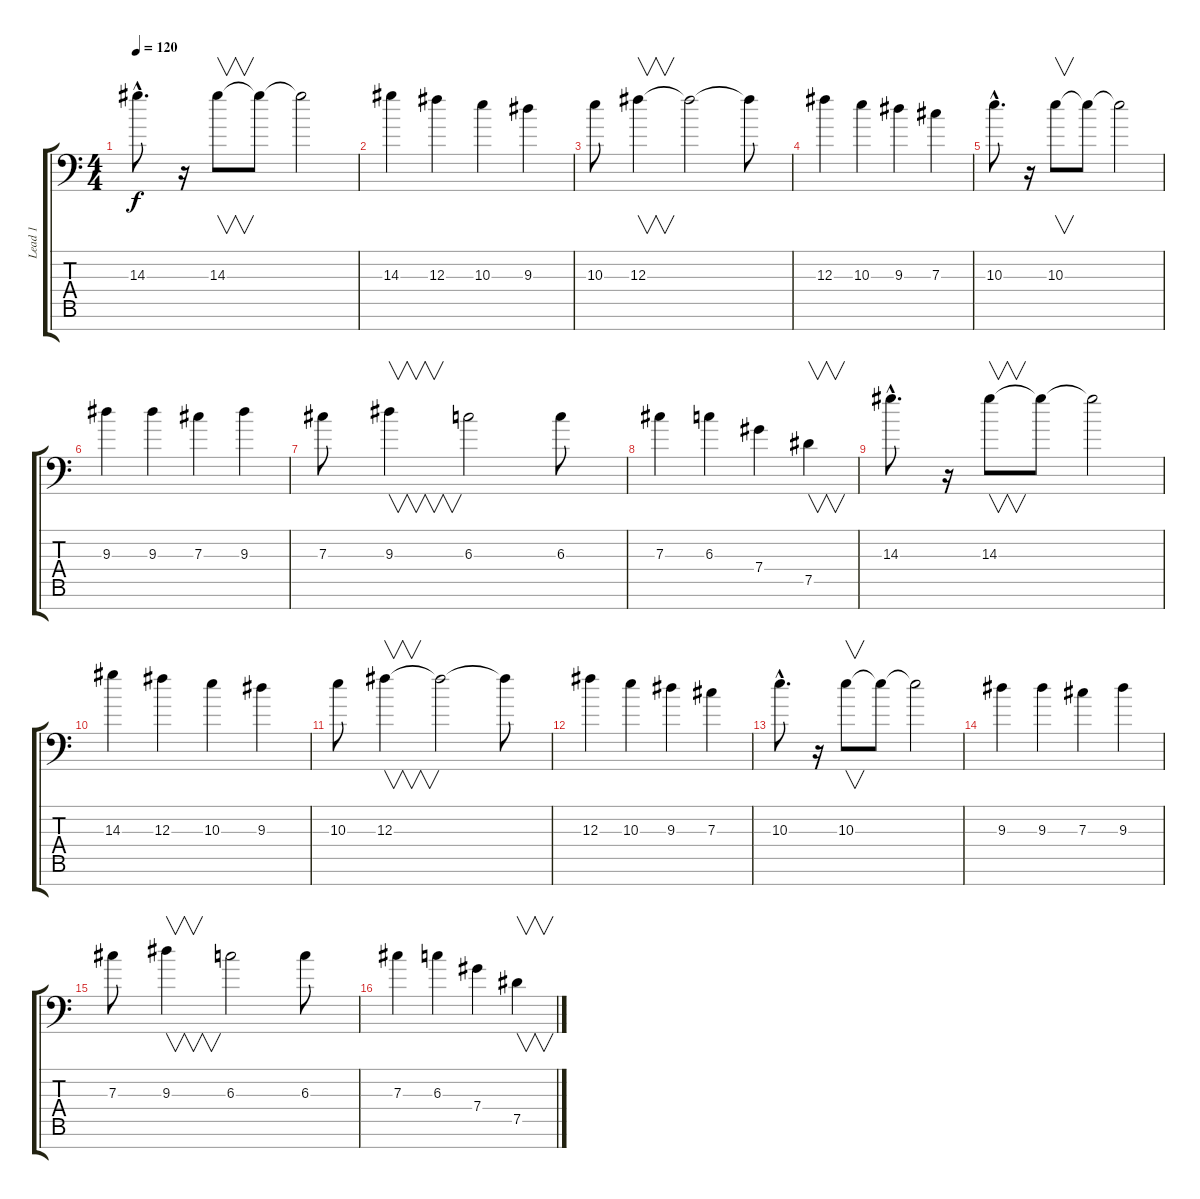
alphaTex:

\track ("Lead 1" "Lead 1") {instrument overdrivenguitar}
\staff {score tabs}
\tuning (Eb4 Bb3 Gb3 Db3 Ab2 Eb2 Bb1) {hide}
\ts (4 4)
\tempo 120
\clef f4
\ks c
14.3{hac}.8{d dy f} r.16 14.3.8{v} 14.3{t}.8 14.3{t}.2 |
14.3.4 12.3.4 10.3.4 9.3.4 |
10.3.8 12.3.4{v} 12.3{t}.2 12.3{t}.8 |
12.3.4 10.3.4 9.3.4 7.3.4 |
10.3{hac}.8{d} r.16 10.3.8{v} 10.3{t}.8 10.3{t}.2 |
9.3.4 9.3.4 7.3.4 9.3.4 |
7.3.8 9.3.4{v} 6.3.2 6.3.8 |
7.3.4 6.3.4 7.4.4 7.5.4{v} |
14.3{hac}.8{d} r.16 14.3.8{v} 14.3{t}.8 14.3{t}.2 |
14.3.4 12.3.4 10.3.4 9.3.4 |
10.3.8 12.3.4{v} 12.3{t}.2 12.3{t}.8 |
12.3.4 10.3.4 9.3.4 7.3.4 |
10.3{hac}.8{d} r.16 10.3.8{v} 10.3{t}.8 10.3{t}.2 |
9.3.4 9.3.4 7.3.4 9.3.4 |
7.3.8 9.3.4{v} 6.3.2 6.3.8 |
7.3.4 6.3.4 7.4.4 7.5.4{v}
